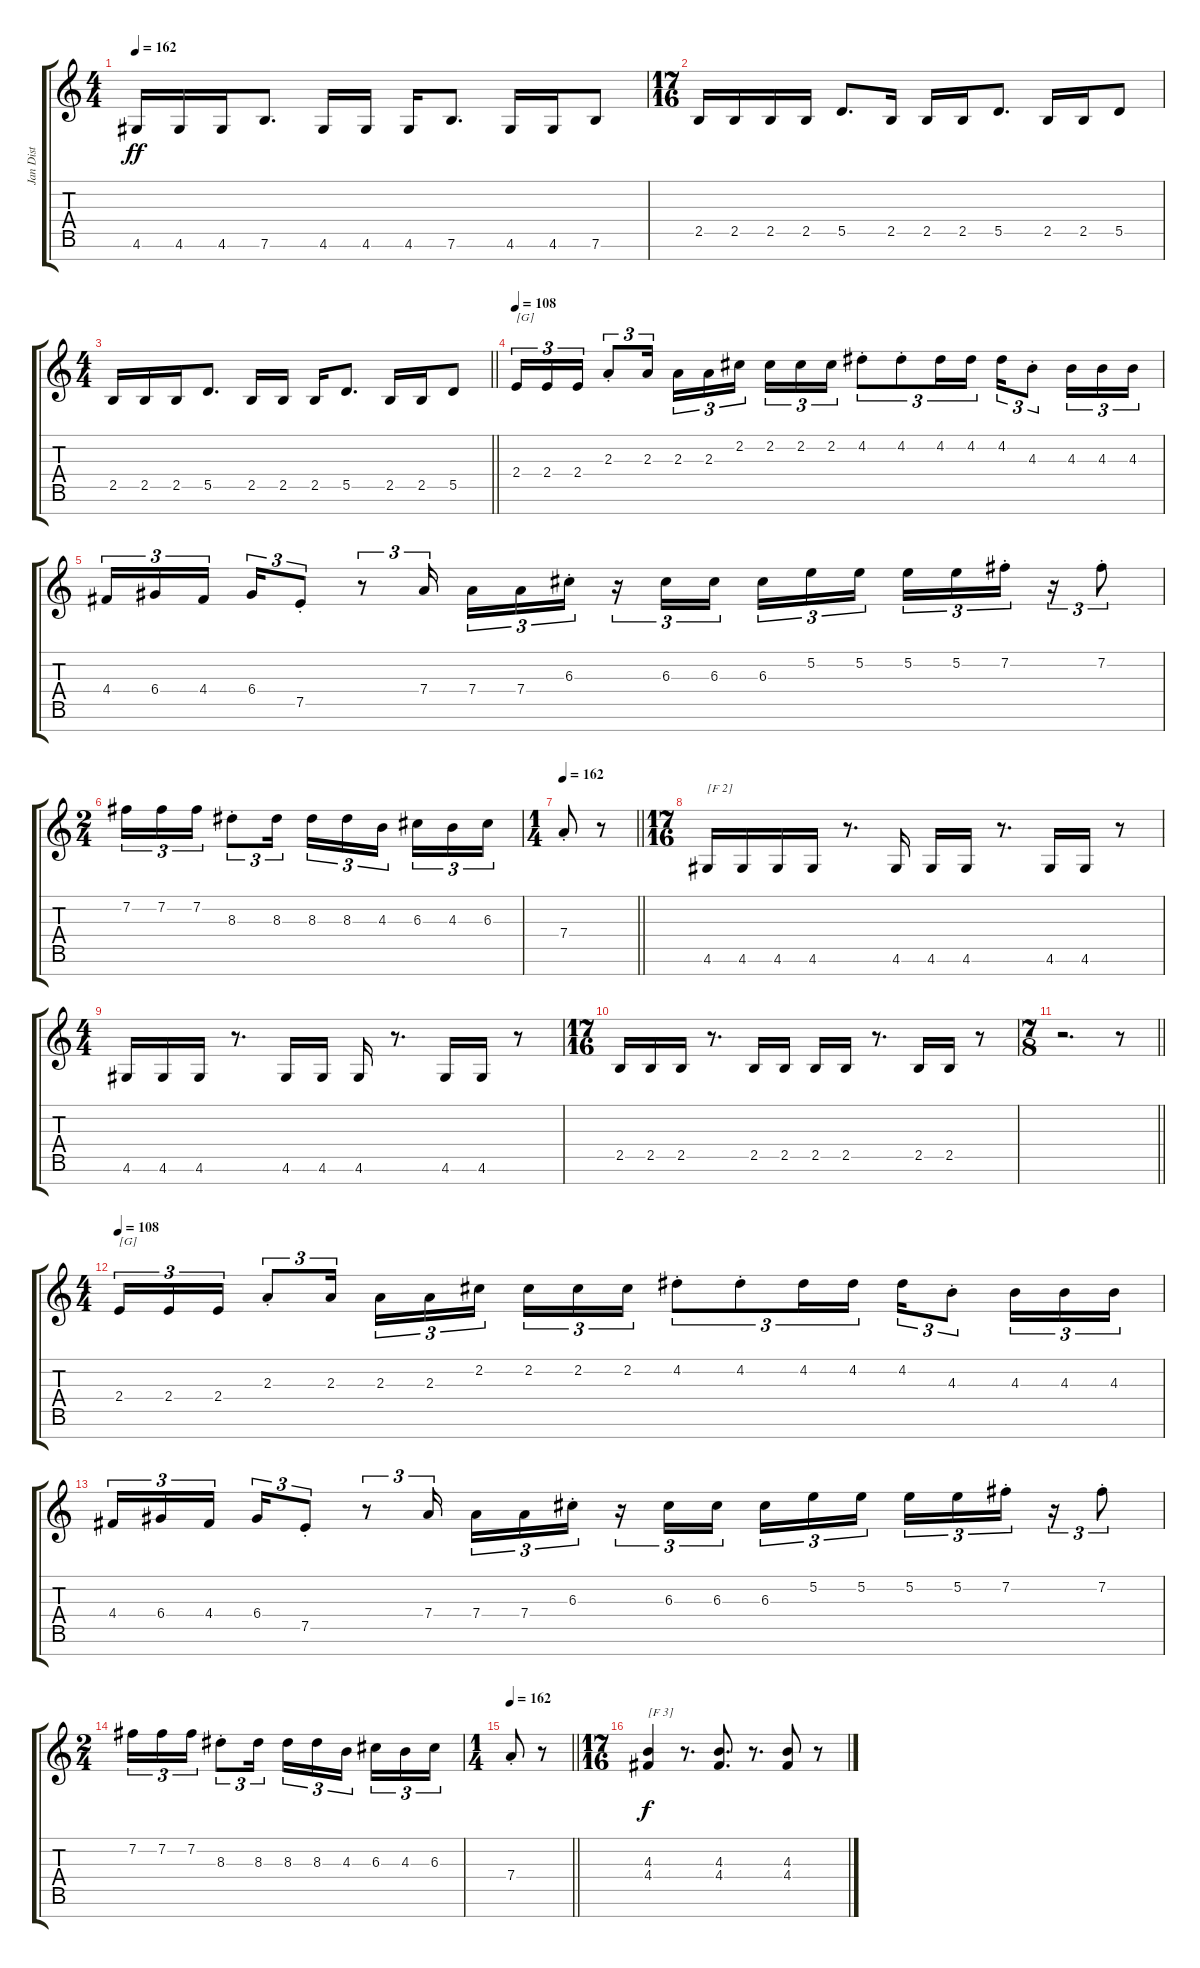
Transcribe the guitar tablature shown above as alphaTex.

\track ("Jan Dist" "Jan Dist") {instrument distortionguitar}
\staff {score tabs}
\tuning (E4 B3 G3 D3 A2 E2 B1) {hide}
\ts (4 4)
\tempo 162
\clef g2
\ks c
4.6.16{dy ff} 4.6.16 4.6.16 7.6.8{d} 4.6.16 4.6.16 4.6.16 7.6.8{d} 4.6.16 4.6.16 7.6.8 |
\ts (17 16)
2.5.16 2.5.16 2.5.16 2.5.16 5.5.8{d} 2.5.16 2.5.16 2.5.16 5.5.8{d} 2.5.16 2.5.16 5.5.8 |
\ts (4 4)
\barLineRight lightlight
2.5.16 2.5.16 2.5.16 5.5.8{d} 2.5.16 2.5.16 2.5.16 5.5.8{d} 2.5.16 2.5.16 5.5.8 |
\tempo 108
2.4.16{tu (3 2) txt "[G]"} 2.4.16{tu (3 2)} 2.4.16{tu (3 2)} 2.3{st}.8{tu (3 2)} 2.3.16{tu (3 2)} 2.3.16{tu (3 2)} 2.3.16{tu (3 2)} 2.2.16{tu (3 2) beam splitsecondary} 2.2.16{tu (3 2)} 2.2.16{tu (3 2)} 2.2.16{tu (3 2)} 4.2{st}.8{tu (3 2)} 4.2{st}.8{tu (3 2)} 4.2.16{tu (3 2)} 4.2.16{tu (3 2)} 4.2.16{tu (3 2)} 4.3{st}.8{tu (3 2)} 4.3.16{tu (3 2)} 4.3.16{tu (3 2)} 4.3.16{tu (3 2)} |
4.4.16{tu (3 2)} 6.4.16{tu (3 2)} 4.4.16{tu (3 2) beam splitsecondary} 6.4.16{tu (3 2)} 7.5{st}.8{tu (3 2)} r.8{tu (3 2)} 7.4.16{tu (3 2) beam splitsecondary} 7.4.16{tu (3 2)} 7.4.16{tu (3 2)} 6.3{st}.16{tu (3 2)} r.16{tu (3 2)} 6.3.16{tu (3 2)} 6.3.16{tu (3 2) beam splitsecondary} 6.3.16{tu (3 2)} 5.2.16{tu (3 2)} 5.2.16{tu (3 2)} 5.2.16{tu (3 2)} 5.2.16{tu (3 2)} 7.2{st}.16{tu (3 2)} r.16{tu (3 2)} 7.2{st}.8{tu (3 2)} |
\ts (2 4)
7.2.16{tu (3 2)} 7.2.16{tu (3 2)} 7.2.16{tu (3 2)} 8.3{st}.8{tu (3 2)} 8.3.16{tu (3 2)} 8.3.16{tu (3 2)} 8.3.16{tu (3 2)} 4.3.16{tu (3 2) beam splitsecondary} 6.3.16{tu (3 2)} 4.3.16{tu (3 2)} 6.3.16{tu (3 2)} |
\ts (1 4)
\tempo 162
\barLineRight lightlight
7.4{st}.8 r.8 |
\ts (17 16)
4.6.16{txt "[F 2]"} 4.6.16 4.6.16 4.6.16 r.8{d} 4.6.16 4.6.16 4.6.16 r.8{d} 4.6.16 4.6.16 r.8 |
\ts (4 4)
4.6.16 4.6.16 4.6.16 r.8{d} 4.6.16 4.6.16 4.6.16 r.8{d} 4.6.16 4.6.16 r.8 |
\ts (17 16)
2.5.16 2.5.16 2.5.16 r.8{d} 2.5.16 2.5.16 2.5.16 2.5.16 r.8{d} 2.5.16 2.5.16 r.8 |
\ts (7 8)
\barLineRight lightlight
r.2{d} r.8 |
\ts (4 4)
\tempo 108
2.4.16{tu (3 2) txt "[G]"} 2.4.16{tu (3 2)} 2.4.16{tu (3 2)} 2.3{st}.8{tu (3 2)} 2.3.16{tu (3 2)} 2.3.16{tu (3 2)} 2.3.16{tu (3 2)} 2.2.16{tu (3 2) beam splitsecondary} 2.2.16{tu (3 2)} 2.2.16{tu (3 2)} 2.2.16{tu (3 2)} 4.2{st}.8{tu (3 2)} 4.2{st}.8{tu (3 2)} 4.2.16{tu (3 2)} 4.2.16{tu (3 2)} 4.2.16{tu (3 2)} 4.3{st}.8{tu (3 2)} 4.3.16{tu (3 2)} 4.3.16{tu (3 2)} 4.3.16{tu (3 2)} |
4.4.16{tu (3 2)} 6.4.16{tu (3 2)} 4.4.16{tu (3 2) beam splitsecondary} 6.4.16{tu (3 2)} 7.5{st}.8{tu (3 2)} r.8{tu (3 2)} 7.4.16{tu (3 2) beam splitsecondary} 7.4.16{tu (3 2)} 7.4.16{tu (3 2)} 6.3{st}.16{tu (3 2)} r.16{tu (3 2)} 6.3.16{tu (3 2)} 6.3.16{tu (3 2) beam splitsecondary} 6.3.16{tu (3 2)} 5.2.16{tu (3 2)} 5.2.16{tu (3 2)} 5.2.16{tu (3 2)} 5.2.16{tu (3 2)} 7.2{st}.16{tu (3 2)} r.16{tu (3 2)} 7.2{st}.8{tu (3 2)} |
\ts (2 4)
7.2.16{tu (3 2)} 7.2.16{tu (3 2)} 7.2.16{tu (3 2)} 8.3{st}.8{tu (3 2)} 8.3.16{tu (3 2)} 8.3.16{tu (3 2)} 8.3.16{tu (3 2)} 4.3.16{tu (3 2) beam splitsecondary} 6.3.16{tu (3 2)} 4.3.16{tu (3 2)} 6.3.16{tu (3 2)} |
\ts (1 4)
\tempo 162
\barLineRight lightlight
7.4{st}.8 r.8 |
\ts (17 16)
(4.3 4.4).4{txt "[F 3]" dy f} r.8{d} (4.3 4.4).8{d} r.8{d} (4.3 4.4).8 r.8
